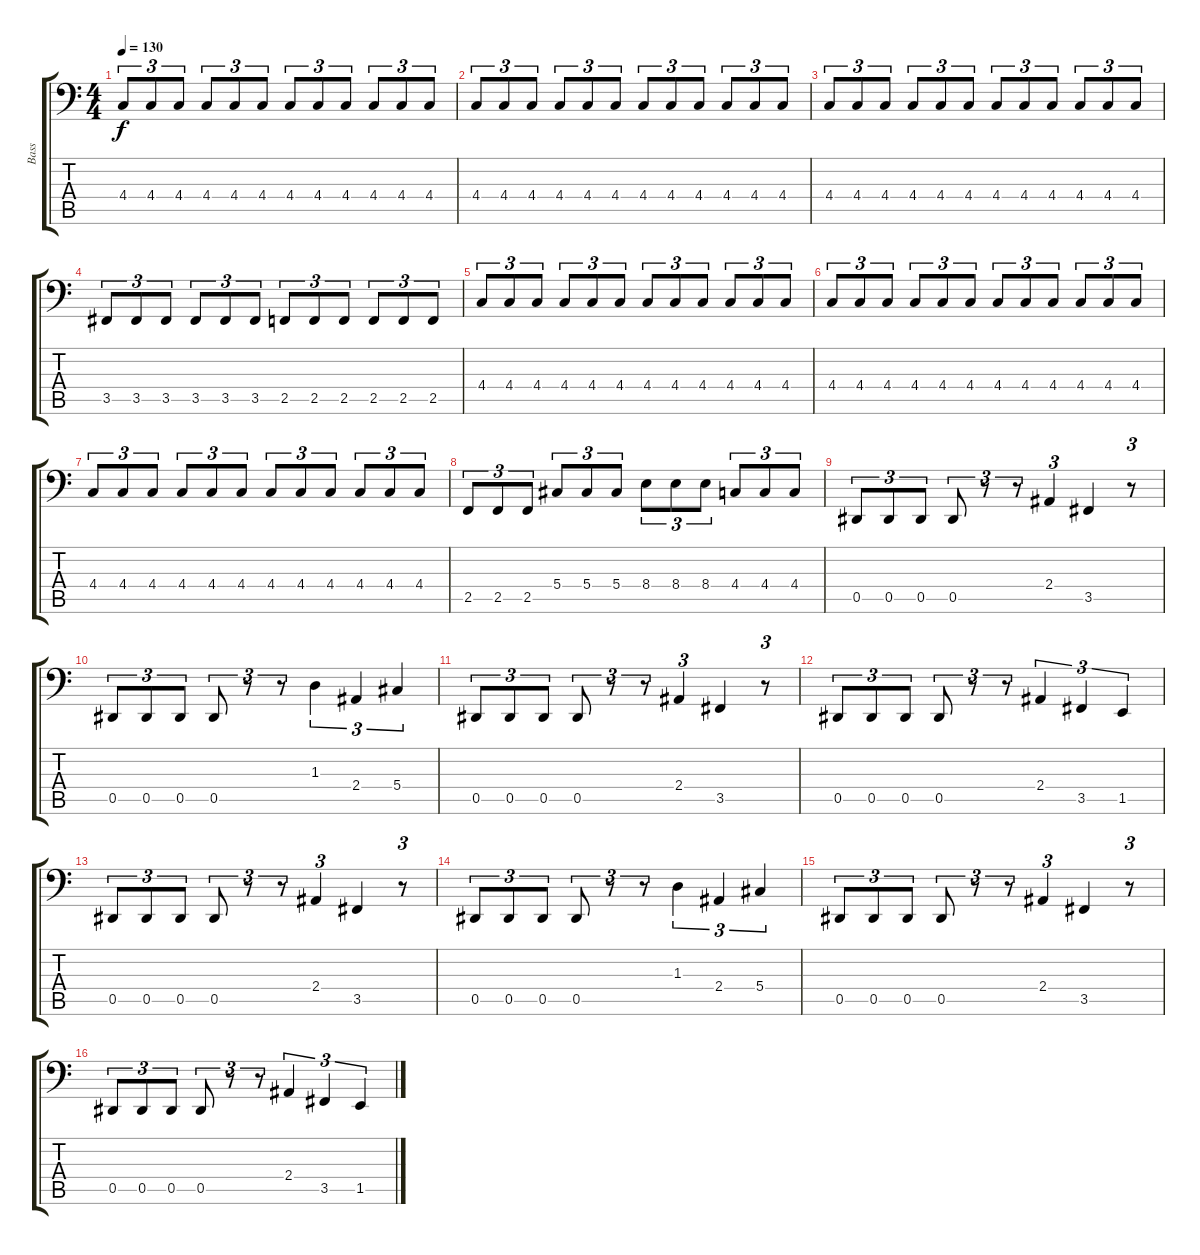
\track ("Bass" "Bass") {instrument electricbassfinger}
\staff {score tabs}
\tuning (B2 Gb2 Db2 Ab1 Eb1 Bb0) {hide}
\ts (4 4)
\tempo 130
\clef f4
\ks c
4.4.8{tu (3 2) dy f} 4.4.8{tu (3 2)} 4.4.8{tu (3 2)} 4.4.8{tu (3 2)} 4.4.8{tu (3 2)} 4.4.8{tu (3 2)} 4.4.8{tu (3 2)} 4.4.8{tu (3 2)} 4.4.8{tu (3 2)} 4.4.8{tu (3 2)} 4.4.8{tu (3 2)} 4.4.8{tu (3 2)} |
4.4.8{tu (3 2)} 4.4.8{tu (3 2)} 4.4.8{tu (3 2)} 4.4.8{tu (3 2)} 4.4.8{tu (3 2)} 4.4.8{tu (3 2)} 4.4.8{tu (3 2)} 4.4.8{tu (3 2)} 4.4.8{tu (3 2)} 4.4.8{tu (3 2)} 4.4.8{tu (3 2)} 4.4.8{tu (3 2)} |
4.4.8{tu (3 2)} 4.4.8{tu (3 2)} 4.4.8{tu (3 2)} 4.4.8{tu (3 2)} 4.4.8{tu (3 2)} 4.4.8{tu (3 2)} 4.4.8{tu (3 2)} 4.4.8{tu (3 2)} 4.4.8{tu (3 2)} 4.4.8{tu (3 2)} 4.4.8{tu (3 2)} 4.4.8{tu (3 2)} |
3.5.8{tu (3 2)} 3.5.8{tu (3 2)} 3.5.8{tu (3 2)} 3.5.8{tu (3 2)} 3.5.8{tu (3 2)} 3.5.8{tu (3 2)} 2.5.8{tu (3 2)} 2.5.8{tu (3 2)} 2.5.8{tu (3 2)} 2.5.8{tu (3 2)} 2.5.8{tu (3 2)} 2.5.8{tu (3 2)} |
4.4.8{tu (3 2)} 4.4.8{tu (3 2)} 4.4.8{tu (3 2)} 4.4.8{tu (3 2)} 4.4.8{tu (3 2)} 4.4.8{tu (3 2)} 4.4.8{tu (3 2)} 4.4.8{tu (3 2)} 4.4.8{tu (3 2)} 4.4.8{tu (3 2)} 4.4.8{tu (3 2)} 4.4.8{tu (3 2)} |
4.4.8{tu (3 2)} 4.4.8{tu (3 2)} 4.4.8{tu (3 2)} 4.4.8{tu (3 2)} 4.4.8{tu (3 2)} 4.4.8{tu (3 2)} 4.4.8{tu (3 2)} 4.4.8{tu (3 2)} 4.4.8{tu (3 2)} 4.4.8{tu (3 2)} 4.4.8{tu (3 2)} 4.4.8{tu (3 2)} |
4.4.8{tu (3 2)} 4.4.8{tu (3 2)} 4.4.8{tu (3 2)} 4.4.8{tu (3 2)} 4.4.8{tu (3 2)} 4.4.8{tu (3 2)} 4.4.8{tu (3 2)} 4.4.8{tu (3 2)} 4.4.8{tu (3 2)} 4.4.8{tu (3 2)} 4.4.8{tu (3 2)} 4.4.8{tu (3 2)} |
2.5.8{tu (3 2)} 2.5.8{tu (3 2)} 2.5.8{tu (3 2)} 5.4.8{tu (3 2)} 5.4.8{tu (3 2)} 5.4.8{tu (3 2)} 8.4.8{tu (3 2)} 8.4.8{tu (3 2)} 8.4.8{tu (3 2)} 4.4.8{tu (3 2)} 4.4.8{tu (3 2)} 4.4.8{tu (3 2)} |
0.5.8{tu (3 2)} 0.5.8{tu (3 2)} 0.5.8{tu (3 2)} 0.5.8{tu (3 2)} r.8{tu (3 2)} r.8{tu (3 2)} 2.4.4{tu (3 2)} 3.5.4 r.8{tu (3 2)} |
0.5.8{tu (3 2)} 0.5.8{tu (3 2)} 0.5.8{tu (3 2)} 0.5.8{tu (3 2)} r.8{tu (3 2)} r.8{tu (3 2)} 1.3.4{tu (3 2)} 2.4.4{tu (3 2)} 5.4.4{tu (3 2)} |
0.5.8{tu (3 2)} 0.5.8{tu (3 2)} 0.5.8{tu (3 2)} 0.5.8{tu (3 2)} r.8{tu (3 2)} r.8{tu (3 2)} 2.4.4{tu (3 2)} 3.5.4 r.8{tu (3 2)} |
0.5.8{tu (3 2)} 0.5.8{tu (3 2)} 0.5.8{tu (3 2)} 0.5.8{tu (3 2)} r.8{tu (3 2)} r.8{tu (3 2)} 2.4.4{tu (3 2)} 3.5.4{tu (3 2)} 1.5.4{tu (3 2)} |
0.5.8{tu (3 2)} 0.5.8{tu (3 2)} 0.5.8{tu (3 2)} 0.5.8{tu (3 2)} r.8{tu (3 2)} r.8{tu (3 2)} 2.4.4{tu (3 2)} 3.5.4 r.8{tu (3 2)} |
0.5.8{tu (3 2)} 0.5.8{tu (3 2)} 0.5.8{tu (3 2)} 0.5.8{tu (3 2)} r.8{tu (3 2)} r.8{tu (3 2)} 1.3.4{tu (3 2)} 2.4.4{tu (3 2)} 5.4.4{tu (3 2)} |
0.5.8{tu (3 2)} 0.5.8{tu (3 2)} 0.5.8{tu (3 2)} 0.5.8{tu (3 2)} r.8{tu (3 2)} r.8{tu (3 2)} 2.4.4{tu (3 2)} 3.5.4 r.8{tu (3 2)} |
0.5.8{tu (3 2)} 0.5.8{tu (3 2)} 0.5.8{tu (3 2)} 0.5.8{tu (3 2)} r.8{tu (3 2)} r.8{tu (3 2)} 2.4.4{tu (3 2)} 3.5.4{tu (3 2)} 1.5.4{tu (3 2)}
